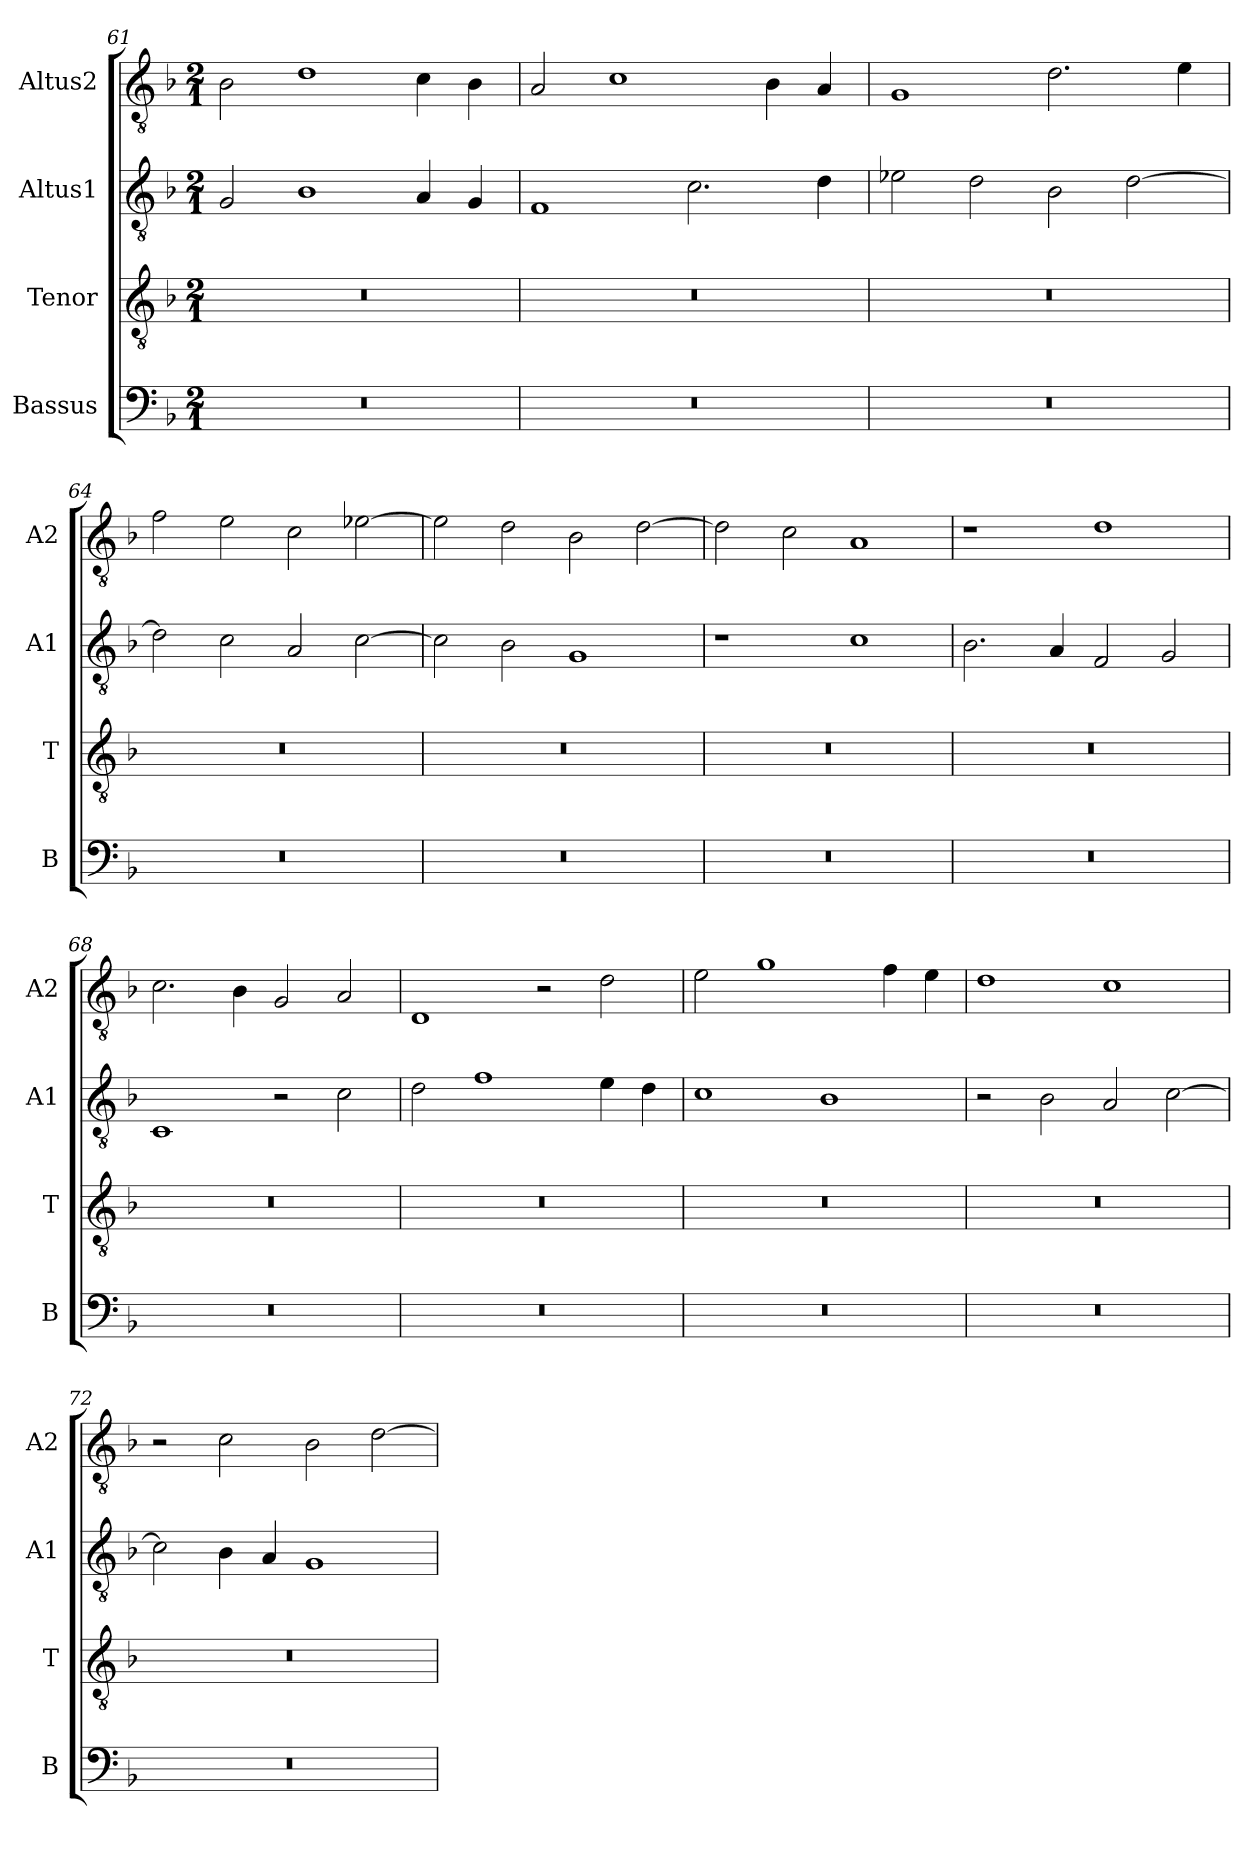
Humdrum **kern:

**kern	**kern	**kern	**kern
*part4	*part3	*part2	*part1
*staff4	*staff3	*staff2	*staff1
*I"Bassus	*I"Tenor	*I"Altus1	*I"Altus2
*I'B	*I'T	*I'A1	*I'A2
*clefF4	*clefGv2	*clefGv2	*clefGv2
*k[b-]	*k[b-]	*k[b-]	*k[b-]
*M2/1	*M2/1	*M2/1	*M2/1
=61	=61	=61	=61
0r	0r	2G/	2B-\
.	.	1B-	1d
.	.	4A/	4c\
.	.	4G/	4B-\
=62	=62	=62	=62
0r	0r	1F	2A/
.	.	.	1c
.	.	2.c\	.
.	.	.	4B-\
.	.	4d\	4A/
=63	=63	=63	=63
0r	0r	2e-X\	1G
.	.	2d\	.
.	.	2B-\	2.d\
.	.	[2d\	.
.	.	.	4e\
=64	=64	=64	=64
0r	0r	2d\]	2f\
.	.	2c\	2e\
.	.	2A/	2c\
.	.	[2c\	[2e-X\
=65	=65	=65	=65
0r	0r	2c\]	2e-\]
.	.	2B-\	2d\
.	.	1G	2B-\
.	.	.	[2d\
=66	=66	=66	=66
0r	0r	1r	2d\]
.	.	.	2c\
.	.	1c	1A
=67	=67	=67	=67
0r	0r	2.B-\	1r
.	.	4A/	.
.	.	2F/	1d
.	.	2G/	.
=68	=68	=68	=68
0r	0r	1C	2.c\
.	.	.	4B-\
.	.	2r	2G/
.	.	2c\	2A/
=69	=69	=69	=69
0r	0r	2d\	1D
.	.	1f	.
.	.	.	2r
.	.	4e\	2d\
.	.	4d\	.
=70	=70	=70	=70
0r	0r	1c	2e\
.	.	.	1g
.	.	1B-	.
.	.	.	4f\
.	.	.	4e\
=71	=71	=71	=71
0r	0r	2r	1d
.	.	2B-\	.
.	.	2A/	1c
.	.	[2c\	.
=72	=72	=72	=72
0r	0r	2c\]	2r
.	.	4B-\	2c\
.	.	4A/	.
.	.	1G	2B-\
.	.	.	[2d\
=	=	=	=
*-	*-	*-	*-
